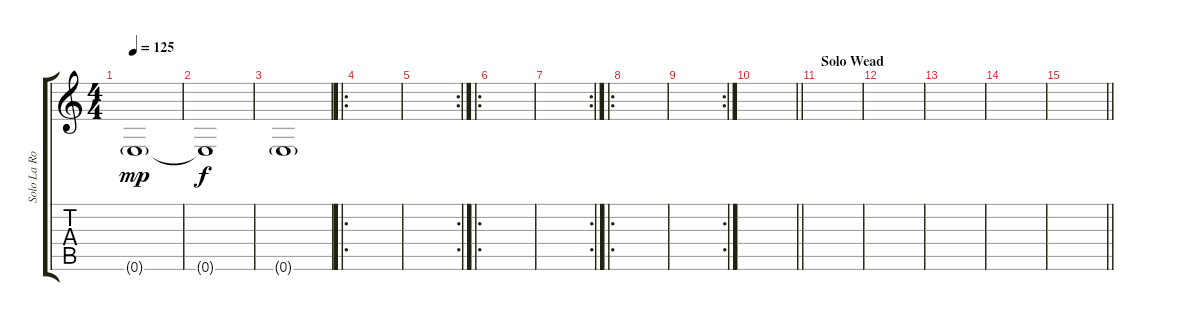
\track ("Solo La Rocque" "Solo La Ro") {instrument distortionguitar}
\staff {score tabs}
\tuning (E4 B3 G3 D3 A2 E2) {hide}
\ts (4 4)
\tempo 125
\clef g2
\ks c
0.6{g}.1{dy mp} |
0.6{t}.1{dy f} |
0.6{g}.1 |
\ro
|
\rc 2
|
\ro
|
\rc 2
|
\ro
|
\rc 2
|
\barLineRight lightlight
|
\section ("" "Solo Wead")
|
|
|
|
\barLineRight lightlight
